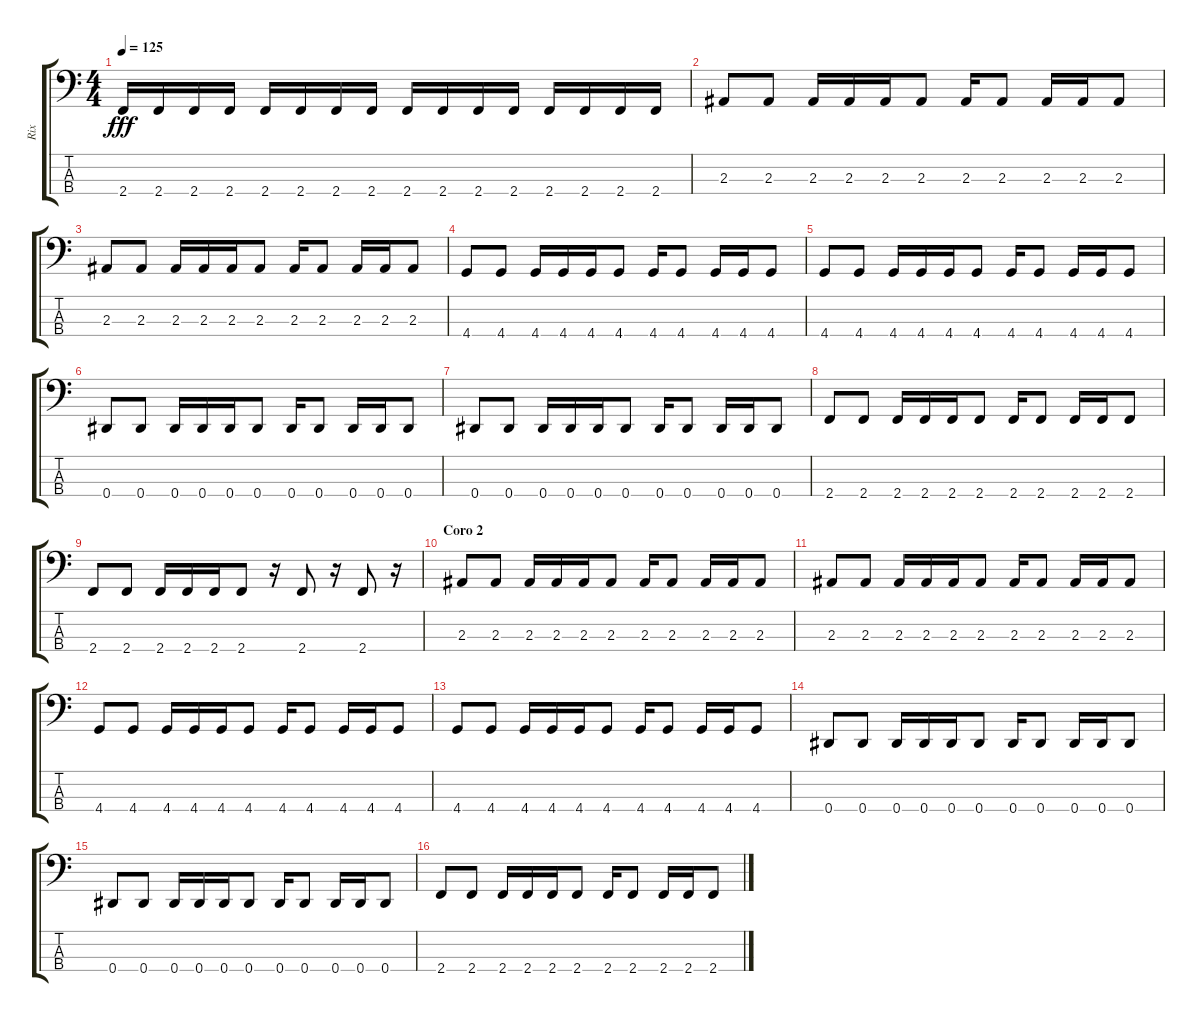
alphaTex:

\track ("Rix" "Rix") {instrument electricbasspick}
\staff {score tabs}
\tuning (Gb2 Db2 Ab1 Eb1) {hide}
\ts (4 4)
\tempo 125
\clef f4
\ks c
2.4.16{dy fff} 2.4.16 2.4.16 2.4.16 2.4.16 2.4.16 2.4.16 2.4.16 2.4.16 2.4.16 2.4.16 2.4.16 2.4.16 2.4.16 2.4.16 2.4.16 |
2.3.8 2.3.8 2.3.16 2.3.16 2.3.16 2.3.8 2.3.16 2.3.8 2.3.16 2.3.16 2.3.8 |
2.3.8 2.3.8 2.3.16 2.3.16 2.3.16 2.3.8 2.3.16 2.3.8 2.3.16 2.3.16 2.3.8 |
4.4.8 4.4.8 4.4.16 4.4.16 4.4.16 4.4.8 4.4.16 4.4.8 4.4.16 4.4.16 4.4.8 |
4.4.8 4.4.8 4.4.16 4.4.16 4.4.16 4.4.8 4.4.16 4.4.8 4.4.16 4.4.16 4.4.8 |
0.4.8 0.4.8 0.4.16 0.4.16 0.4.16 0.4.8 0.4.16 0.4.8 0.4.16 0.4.16 0.4.8 |
0.4.8 0.4.8 0.4.16 0.4.16 0.4.16 0.4.8 0.4.16 0.4.8 0.4.16 0.4.16 0.4.8 |
2.4.8 2.4.8 2.4.16 2.4.16 2.4.16 2.4.8 2.4.16 2.4.8 2.4.16 2.4.16 2.4.8 |
2.4.8 2.4.8 2.4.16 2.4.16 2.4.16 2.4.8 r.16 2.4.8 r.16 2.4.8 r.16 |
\section ("" "Coro 2")
2.3.8 2.3.8 2.3.16 2.3.16 2.3.16 2.3.8 2.3.16 2.3.8 2.3.16 2.3.16 2.3.8 |
2.3.8 2.3.8 2.3.16 2.3.16 2.3.16 2.3.8 2.3.16 2.3.8 2.3.16 2.3.16 2.3.8 |
4.4.8 4.4.8 4.4.16 4.4.16 4.4.16 4.4.8 4.4.16 4.4.8 4.4.16 4.4.16 4.4.8 |
4.4.8 4.4.8 4.4.16 4.4.16 4.4.16 4.4.8 4.4.16 4.4.8 4.4.16 4.4.16 4.4.8 |
0.4.8 0.4.8 0.4.16 0.4.16 0.4.16 0.4.8 0.4.16 0.4.8 0.4.16 0.4.16 0.4.8 |
0.4.8 0.4.8 0.4.16 0.4.16 0.4.16 0.4.8 0.4.16 0.4.8 0.4.16 0.4.16 0.4.8 |
2.4.8 2.4.8 2.4.16 2.4.16 2.4.16 2.4.8 2.4.16 2.4.8 2.4.16 2.4.16 2.4.8
